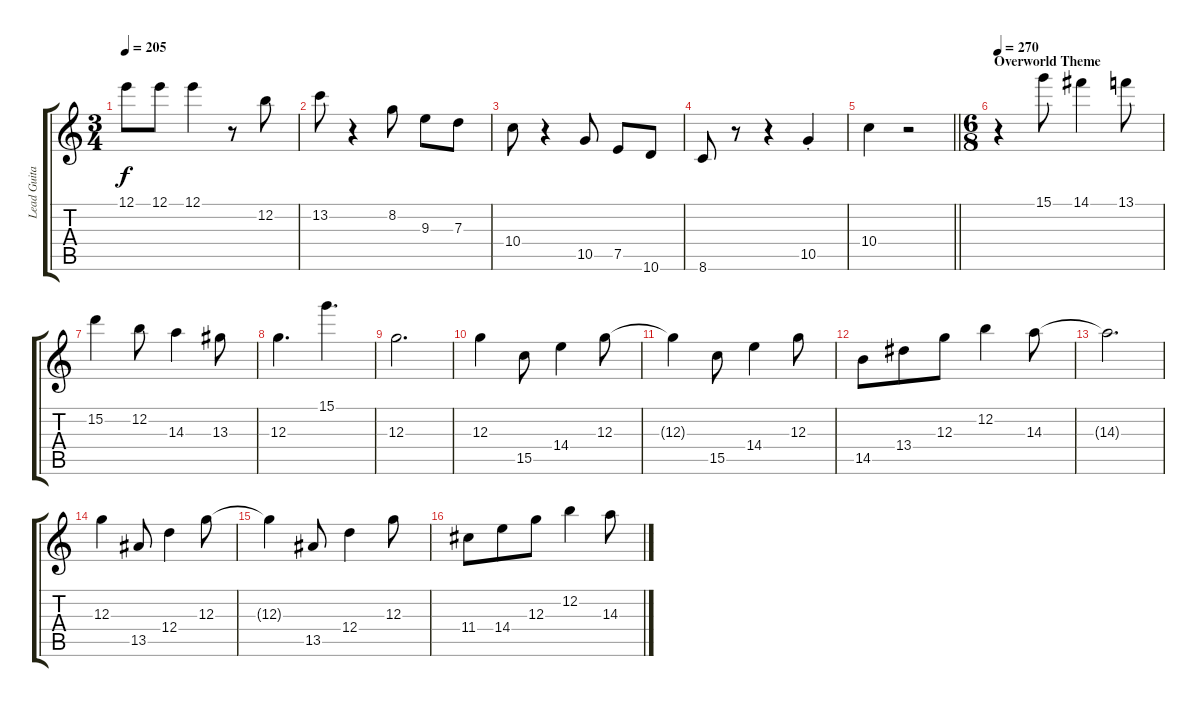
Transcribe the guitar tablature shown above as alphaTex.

\track ("Lead Guitar 1" "Lead Guita") {instrument distortionguitar}
\staff {score tabs}
\tuning (E4 B3 G3 D3 A2 E2) {hide}
\ts (3 4)
\tempo 205
\clef g2
\ks c
12.1.8{dy f} 12.1.8 12.1.4 r.8 12.2.8 |
13.2.8 r.4 8.2.8 9.3.8 7.3.8 |
10.4.8 r.4 10.5.8 7.5.8 10.6.8 |
8.6.8 r.8 r.4 10.5{st}.4 |
\barLineRight lightlight
10.4.4 r.2 |
\ts (6 8)
\section ("" "Overworld Theme")
\tempo 270
r.4 15.1.8 14.1.4 13.1.8 |
15.2.4 12.2.8 14.3.4 13.3.8 |
12.3.4{d} 15.1.4{d} |
12.3.2{d} |
12.3.4 15.5.8 14.4.4 12.3.8 |
12.3{t}.4 15.5.8 14.4.4 12.3.8 |
14.5.8 13.4.8 12.3.8 12.2.4 14.3.8 |
14.3{t}.2{d} |
12.3.4 13.5.8 12.4.4 12.3.8 |
12.3{t}.4 13.5.8 12.4.4 12.3.8 |
11.4.8 14.4.8 12.3.8 12.2.4 14.3.8
